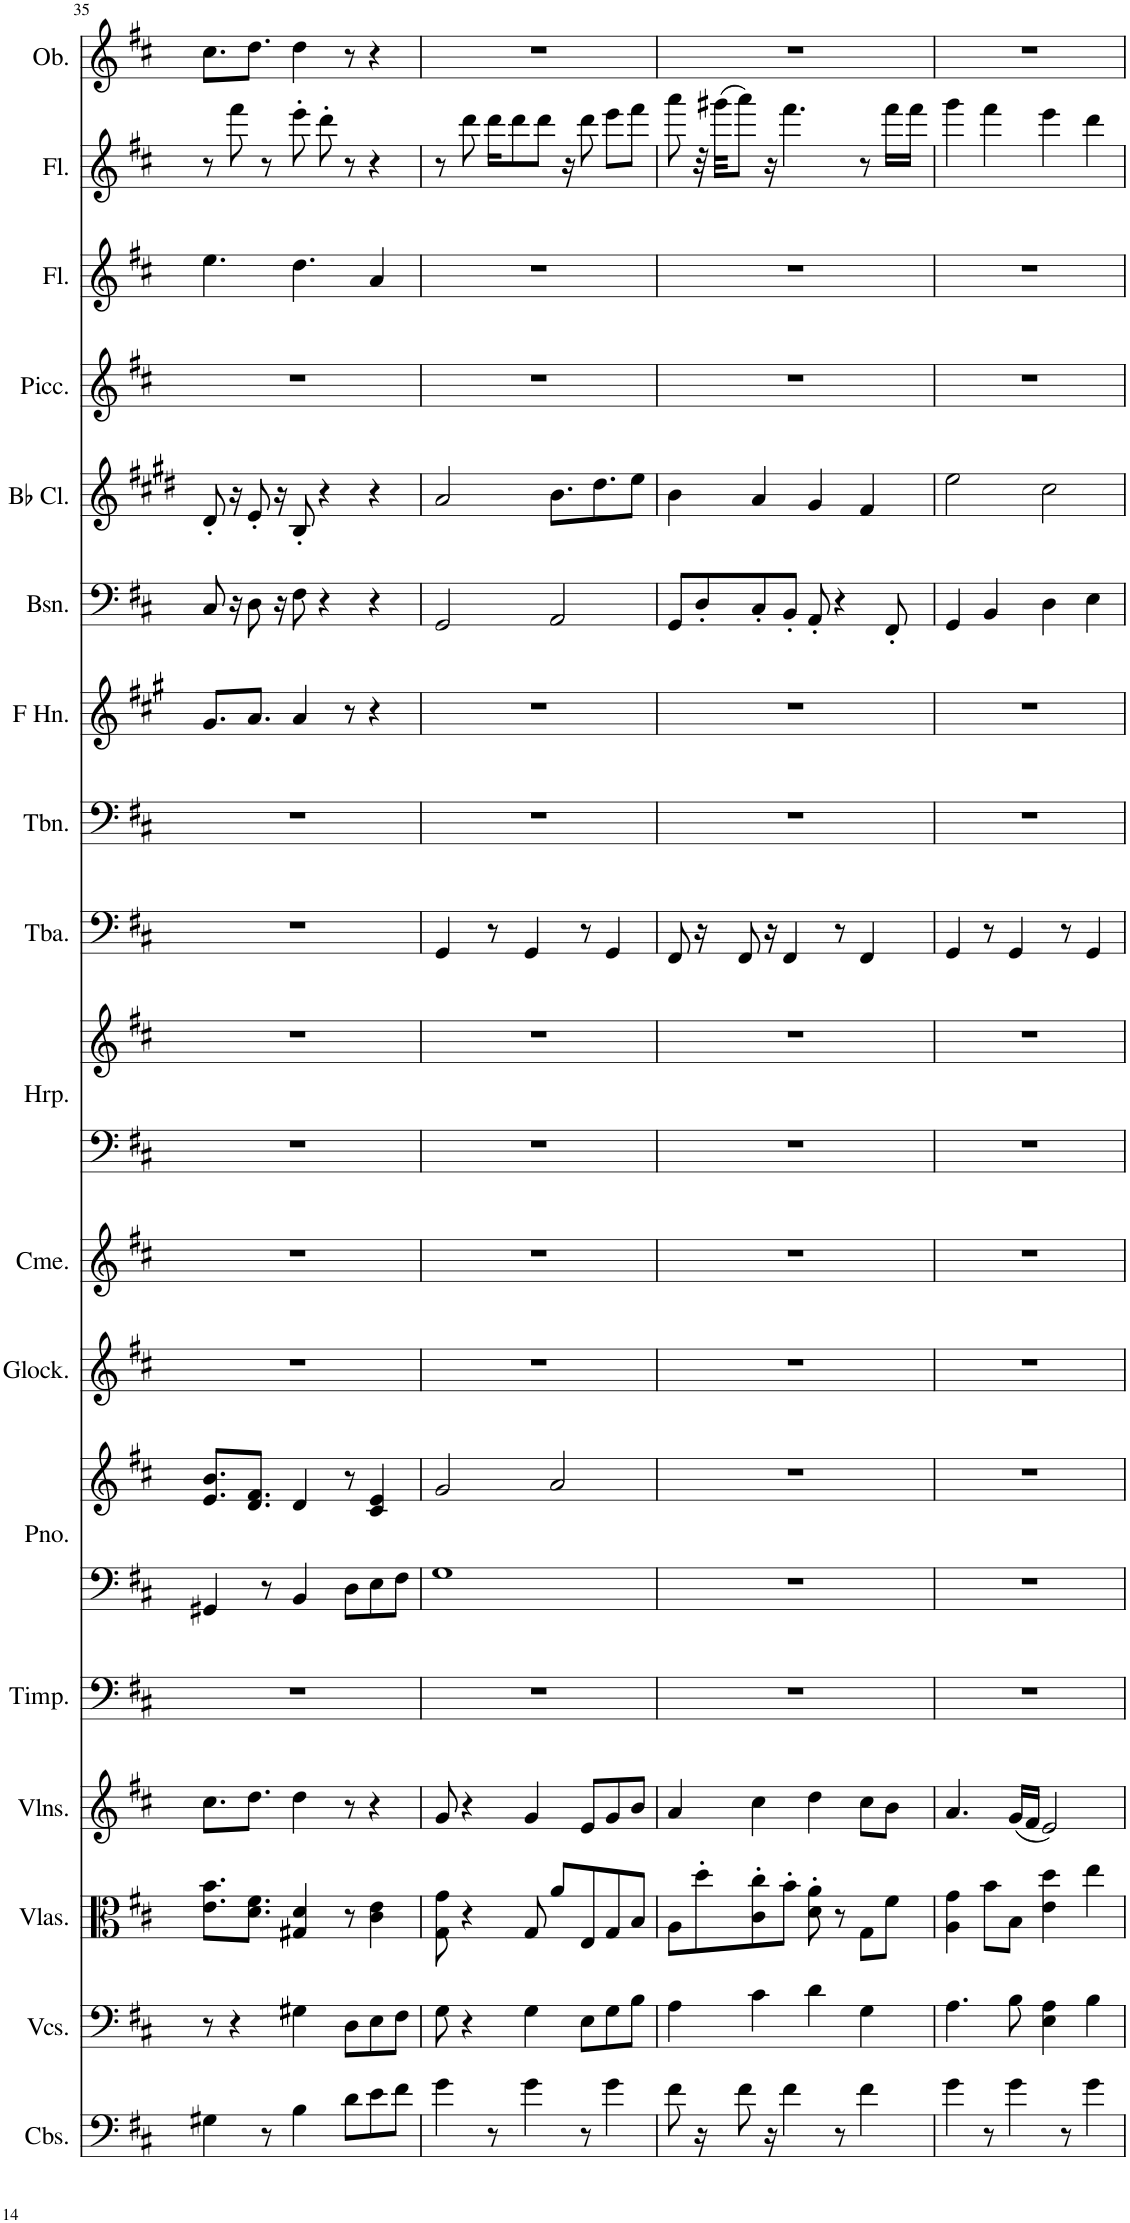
**kern	**kern	**kern	**kern	**kern	**kern	**kern	**kern	**kern	**kern	**kern	**kern	**kern	**kern	**kern	**kern	**kern	**kern	**kern	**kern
*part18	*part17	*part16	*part15	*part14	*part13	*part13	*part12	*part11	*part10	*part10	*part9	*part8	*part7	*part6	*part5	*part4	*part3	*part2	*part1
*staff20	*staff19	*staff18	*staff17	*staff16	*staff15	*staff14	*staff13	*staff12	*staff11	*staff10	*staff9	*staff8	*staff7	*staff6	*staff5	*staff4	*staff3	*staff2	*staff1
*I"Contrabasses	*I"Violoncellos	*I"Violas	*I"Violins	*I"Timpani	*I"Piano	*	*I"Glockenspiel	*I"Chimes	*I"Harp	*	*I"Tuba	*I"Trombone	*I"Horn in F	*I"Bassoon	*I"Bb Clarinet	*I"Piccolo	*I"Flute	*I"Flute	*I"Oboe
*I'Cbs.	*I'Vcs.	*I'Vlas.	*I'Vlns.	*I'Timp.	*I'Pno.	*	*I'Glock.	*I'Cme.	*I'Hrp.	*	*I'Tba.	*I'Tbn.	*	*I'Bsn.	*I'Bb Cl.	*I'Picc.	*I'Fl.	*I'Fl.	*I'Ob.
!!LO:PB:g=z
*clefF4	*clefF4	*clefC3	*clefG2	*clefF4	*clefF4	*clefG2	*clefG2	*clefG2	*clefF4	*clefG2	*clefF4	*clefF4	*clefG2	*clefF4	*clefG2	*clefG2	*clefG2	*clefG2	*clefG2
*Trd7c12	*	*	*	*	*	*	*Trd-14c-24	*	*	*	*	*	*Trd4c7	*	*Trd1c2	*Trd-7c-12	*	*	*
*k[f#c#]	*k[f#c#]	*k[f#c#]	*k[f#c#]	*k[f#c#]	*k[f#c#]	*k[f#c#]	*k[f#c#]	*k[f#c#]	*k[f#c#]	*k[f#c#]	*k[f#c#]	*k[f#c#]	*k[f#c#g#]	*k[f#c#]	*k[f#c#g#d#]	*k[f#c#]	*k[f#c#]	*k[f#c#]	*k[f#c#]
*M4/4	*M4/4	*M4/4	*M4/4	*M4/4	*M4/4	*M4/4	*M4/4	*M4/4	*M4/4	*M4/4	*M4/4	*M4/4	*M4/4	*M4/4	*M4/4	*M4/4	*M4/4	*M4/4	*M4/4
=35	=35	=35	=35	=35	=35	=35	=35	=35	=35	=35	=35	=35	=35	=35	=35	=35	=35	=35	=35
4G#X\	8r	8.e\ 8.b\L	8.cc#\L	1r	4GG#X/	8.e/ 8.b/L	1r	1r	1r	1r	1r	1r	8.g#/L	8C#/	8d#'/	1r	4.ee\	8r	8.cc#\L
.	4r	.	.	.	.	.	.	.	.	.	.	.	.	16r	16r	.	.	8fff#\	.
.	.	8.d\ 8.f#\J	8.dd\J	.	.	8.d/ 8.f#/J	.	.	.	.	.	.	8.a/J	8D\	8e'/	.	.	.	8.dd\J
8r	.	.	.	.	8r	.	.	.	.	.	.	.	.	.	.	.	.	8r	.
.	.	.	.	.	.	.	.	.	.	.	.	.	.	16r	16r	.	.	.	.
4B\	4G#X\	4G#X/ 4d/	4dd\	.	4BB/	4d/	.	.	.	.	.	.	4a/	8F#\	8B'/	.	4.dd\	8eee'\	4dd\
.	.	.	.	.	.	.	.	.	.	.	.	.	.	4r	4r	.	.	8ddd'\	.
8d\L	8D\L	8r	8r	.	8D\L	8r	.	.	.	.	.	.	8r	.	.	.	.	8r	8r
8e\	8E\	4c#\ 4e\	4r	.	8E\	4c#/ 4e/	.	.	.	.	.	.	4r	4r	4r	.	4a/	4r	4r
8f#\J	8F#\J	.	.	.	8F#\J	.	.	.	.	.	.	.	.	.	.	.	.	.	.
=36	=36	=36	=36	=36	=36	=36	=36	=36	=36	=36	=36	=36	=36	=36	=36	=36	=36	=36	=36
4g\	8G\	8G\ 8g\	8g/	1r	1G	2g/	1r	1r	1r	1r	4GG/	1r	1r	2GG/	2a/	1r	1r	8r	1r
.	4r	4r	4r	.	.	.	.	.	.	.	.	.	.	.	.	.	.	8ddd\	.
8r	.	.	.	.	.	.	.	.	.	.	8r	.	.	.	.	.	.	16ddd\KL	.
.	.	.	.	.	.	.	.	.	.	.	.	.	.	.	.	.	.	8ddd\	.
4g\	4G\	8G/	4g/	.	.	.	.	.	.	.	4GG/	.	.	.	.	.	.	.	.
.	.	.	.	.	.	.	.	.	.	.	.	.	.	.	.	.	.	8ddd\J	.
.	.	8a/L	.	.	.	2a/	.	.	.	.	.	.	.	2AA/	8.b\L	.	.	.	.
.	.	.	.	.	.	.	.	.	.	.	.	.	.	.	.	.	.	16r	.
8r	8E\L	8E/	8e/L	.	.	.	.	.	.	.	8r	.	.	.	.	.	.	8ddd\	.
.	.	.	.	.	.	.	.	.	.	.	.	.	.	.	8.dd#\	.	.	.	.
4g\	8G\	8G/	8g/	.	.	.	.	.	.	.	4GG/	.	.	.	.	.	.	8eee\L	.
.	8B\J	8B/J	8b/J	.	.	.	.	.	.	.	.	.	.	.	8ee\J	.	.	8fff#\J	.
=37	=37	=37	=37	=37	=37	=37	=37	=37	=37	=37	=37	=37	=37	=37	=37	=37	=37	=37	=37
8f#\	4A\	8A\L	4a/	1r	1r	1r	1r	1r	1r	1r	8FF#/	1r	1r	8GG/L	4b\	1r	1r	8aaa\	1r
16r	.	8dd'\	.	.	.	.	.	.	.	.	16r	.	.	8D'/	.	.	.	32r	.
.	.	.	.	.	.	.	.	.	.	.	.	.	.	.	.	.	.	(32ggg#X\KKL	.
8f#\	.	.	.	.	.	.	.	.	.	.	8FF#/	.	.	.	.	.	.	8aaa\J)	.
.	4c#\	8c#\' 8cc#\'	4cc#\	.	.	.	.	.	.	.	.	.	.	8C#'/	4a/	.	.	.	.
16r	.	.	.	.	.	.	.	.	.	.	16r	.	.	.	.	.	.	16r	.
4f#\	.	8b'\J	.	.	.	.	.	.	.	.	4FF#/	.	.	8BB'/J	.	.	.	4.fff#\	.
.	4d\	8d\' 8a\'	4dd\	.	.	.	.	.	.	.	.	.	.	8AA'/	4g#/	.	.	.	.
8r	.	8r	.	.	.	.	.	.	.	.	8r	.	.	4r	.	.	.	.	.
4f#\	4G\	8G\L	8cc#\L	.	.	.	.	.	.	.	4FF#/	.	.	.	4f#/	.	.	8r	.
.	.	8f#\J	8b\J	.	.	.	.	.	.	.	.	.	.	8FF#'/	.	.	.	16fff#\LL	.
.	.	.	.	.	.	.	.	.	.	.	.	.	.	.	.	.	.	16fff#\JJ	.
=38	=38	=38	=38	=38	=38	=38	=38	=38	=38	=38	=38	=38	=38	=38	=38	=38	=38	=38	=38
4g\	4.A\	4A\ 4g\	4.a/	1r	1r	1r	1r	1r	1r	1r	4GG/	1r	1r	4GG/	2ee\	1r	1r	4ggg\	1r
8r	.	8b\L	.	.	.	.	.	.	.	.	8r	.	.	4BB/	.	.	.	4fff#\	.
4g\	8B\	8B\J	(16g/LL	.	.	.	.	.	.	.	4GG/	.	.	.	.	.	.	.	.
.	.	.	16f#/JJ	.	.	.	.	.	.	.	.	.	.	.	.	.	.	.	.
.	4E\ 4A\	4e\ 4dd\	2e/)	.	.	.	.	.	.	.	.	.	.	4D\	2cc#\	.	.	4eee\	.
8r	.	.	.	.	.	.	.	.	.	.	8r	.	.	.	.	.	.	.	.
4g\	4B\	4ee\	.	.	.	.	.	.	.	.	4GG/	.	.	4E\	.	.	.	4ddd\	.
=	=	=	=	=	=	=	=	=	=	=	=	=	=	=	=	=	=	=	=
*-	*-	*-	*-	*-	*-	*-	*-	*-	*-	*-	*-	*-	*-	*-	*-	*-	*-	*-	*-
